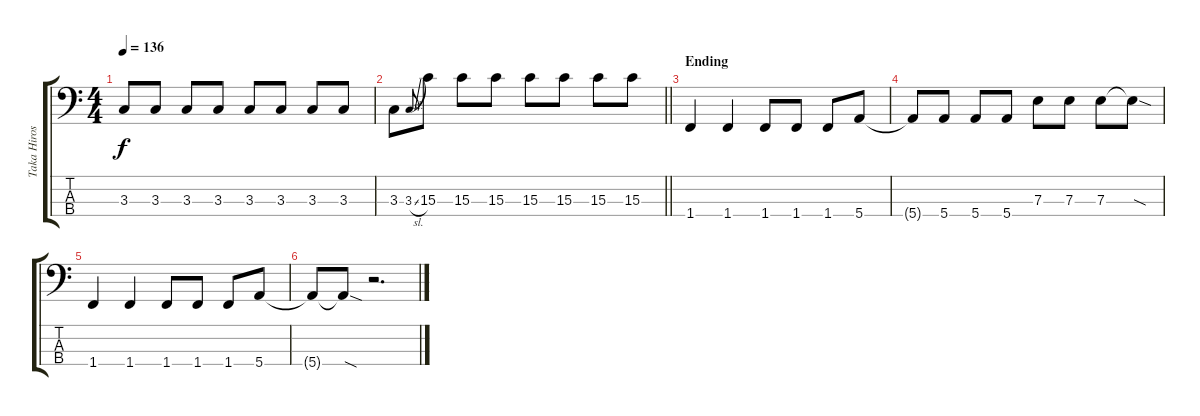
\track ("Taka Hirose" "Taka Hiros") {instrument electricbasspick}
\staff {score tabs}
\tuning (G2 D2 A1 E1) {hide}
\ts (4 4)
\tempo 136
\clef f4
\ks c
3.3.8{dy f} 3.3.8 3.3.8 3.3.8 3.3.8 3.3.8 3.3.8 3.3.8 |
\barLineRight lightlight
3.3.8 3.3{sl}.8{gr onbeat} 15.3.8 15.3.8 15.3.8 15.3.8 15.3.8 15.3.8 15.3.8 |
\section ("" "Ending")
1.4.4 1.4.4 1.4.8 1.4.8 1.4.8 5.4.8 |
5.4{t}.8 5.4.8 5.4.8 5.4.8 7.3.8 7.3.8 7.3.8 7.3{sod t}.8 |
1.4.4 1.4.4 1.4.8 1.4.8 1.4.8 5.4.8 |
5.4{t}.8 5.4{sod t}.8 r.2{d}
